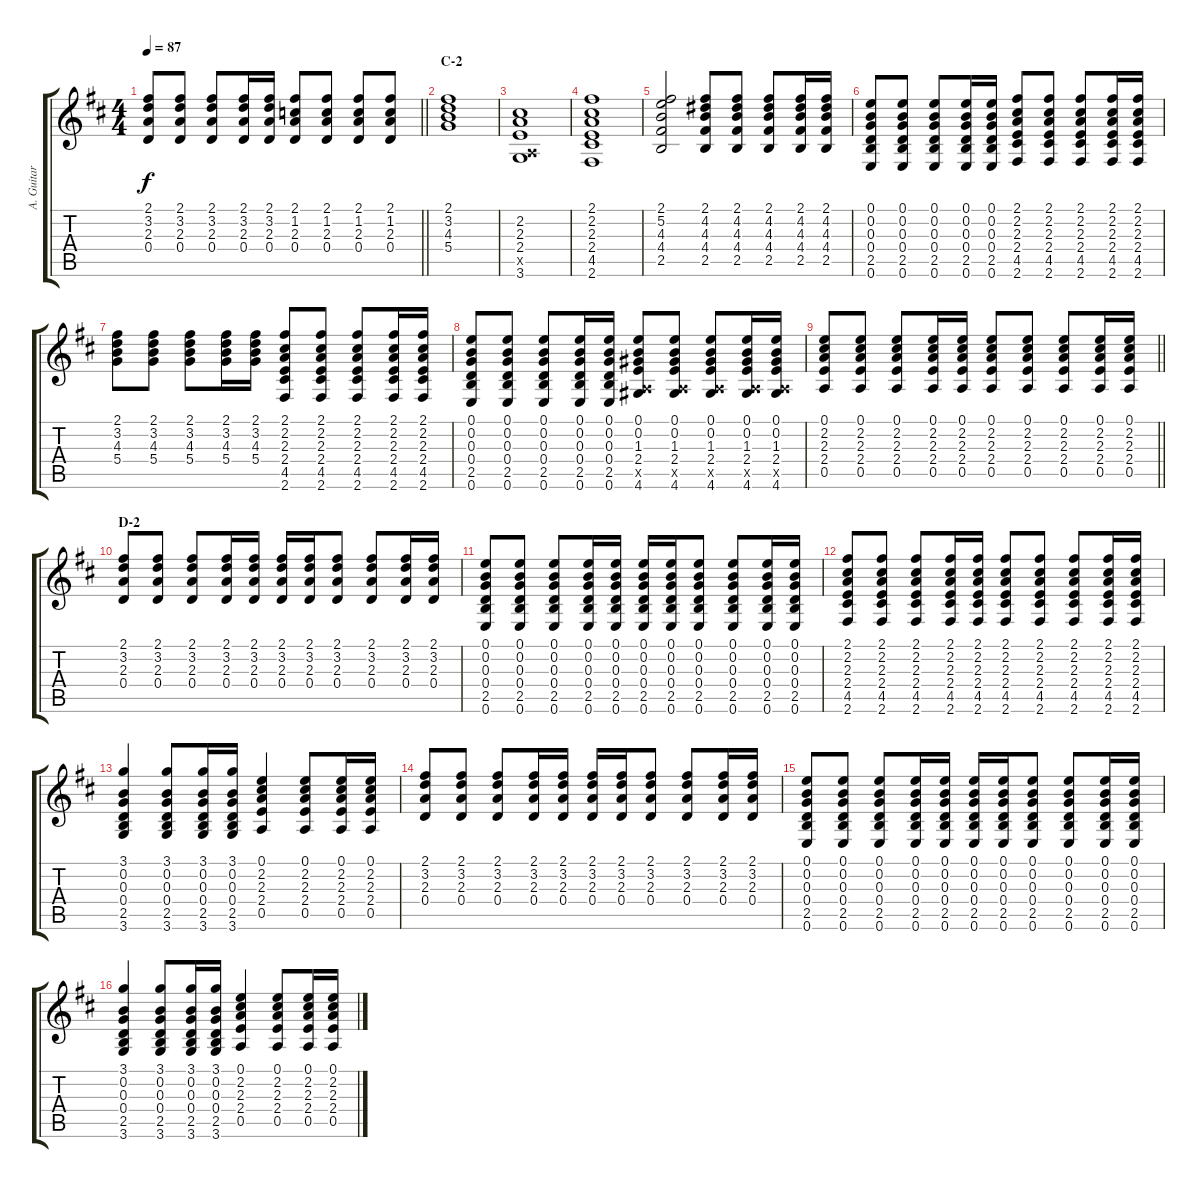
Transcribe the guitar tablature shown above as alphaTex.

\track ("A. Guitar I" "A. Guitar ") {instrument acousticguitarsteel}
\staff {score tabs}
\tuning (E4 B3 G3 D3 A2 E2) {hide}
\ts (4 4)
\tempo 87
\clef g2
\barLineRight lightlight
\ks d
(2.1 3.2 2.3 0.4).8{dy f} (2.1 3.2 2.3 0.4).8 (2.1 3.2 2.3 0.4).8 (2.1 3.2 2.3 0.4).16 (2.1 3.2 2.3 0.4).16 (2.1 1.2 2.3 0.4).8 (2.1 1.2 2.3 0.4).8 (2.1 1.2 2.3 0.4).8 (2.1 1.2 2.3 0.4).8 |
\section ("" "C-2")
(2.1 3.2 4.3 5.4).1 |
(2.2 2.3 2.4 0.5{x} 3.6).1 |
(2.1 2.2 2.3 2.4 4.5 2.6).1 |
(2.1 5.2 4.3 4.4 2.5).2 (2.1 4.2 4.3 4.4 2.5).8 (2.1 4.2 4.3 4.4 2.5).8 (2.1 4.2 4.3 4.4 2.5).8 (2.1 4.2 4.3 4.4 2.5).16 (2.1 4.2 4.3 4.4 2.5).16 |
(0.1 0.2 0.3 0.4 2.5 0.6).8 (0.1 0.2 0.3 0.4 2.5 0.6).8 (0.1 0.2 0.3 0.4 2.5 0.6).8 (0.1 0.2 0.3 0.4 2.5 0.6).16 (0.1 0.2 0.3 0.4 2.5 0.6).16 (2.1 2.2 2.3 2.4 4.5 2.6).8 (2.1 2.2 2.3 2.4 4.5 2.6).8 (2.1 2.2 2.3 2.4 4.5 2.6).8 (2.1 2.2 2.3 2.4 4.5 2.6).16 (2.1 2.2 2.3 2.4 4.5 2.6).16 |
(2.1 3.2 4.3 5.4).8 (2.1 3.2 4.3 5.4).8 (2.1 3.2 4.3 5.4).8 (2.1 3.2 4.3 5.4).16 (2.1 3.2 4.3 5.4).16 (2.1 2.2 2.3 2.4 4.5 2.6).8 (2.1 2.2 2.3 2.4 4.5 2.6).8 (2.1 2.2 2.3 2.4 4.5 2.6).8 (2.1 2.2 2.3 2.4 4.5 2.6).16 (2.1 2.2 2.3 2.4 4.5 2.6).16 |
(0.1 0.2 0.3 0.4 2.5 0.6).8 (0.1 0.2 0.3 0.4 2.5 0.6).8 (0.1 0.2 0.3 0.4 2.5 0.6).8 (0.1 0.2 0.3 0.4 2.5 0.6).16 (0.1 0.2 0.3 0.4 2.5 0.6).16 (0.1 0.2 1.3 2.4 0.5{x} 4.6).8 (0.1 0.2 1.3 2.4 0.5{x} 4.6).8 (0.1 0.2 1.3 2.4 0.5{x} 4.6).8 (0.1 0.2 1.3 2.4 0.5{x} 4.6).16 (0.1 0.2 1.3 2.4 0.5{x} 4.6).16 |
\barLineRight lightlight
(0.1 2.2 2.3 2.4 0.5).8 (0.1 2.2 2.3 2.4 0.5).8 (0.1 2.2 2.3 2.4 0.5).8 (0.1 2.2 2.3 2.4 0.5).16 (0.1 2.2 2.3 2.4 0.5).16 (0.1 2.2 2.3 2.4 0.5).8 (0.1 2.2 2.3 2.4 0.5).8 (0.1 2.2 2.3 2.4 0.5).8 (0.1 2.2 2.3 2.4 0.5).16 (0.1 2.2 2.3 2.4 0.5).16 |
\section ("" "D-2")
(2.1 3.2 2.3 0.4).8 (2.1 3.2 2.3 0.4).8 (2.1 3.2 2.3 0.4).8 (2.1 3.2 2.3 0.4).16 (2.1 3.2 2.3 0.4).16 (2.1 3.2 2.3 0.4).16 (2.1 3.2 2.3 0.4).16 (2.1 3.2 2.3 0.4).8 (2.1 3.2 2.3 0.4).8 (2.1 3.2 2.3 0.4).16 (2.1 3.2 2.3 0.4).16 |
(0.1 0.2 0.3 0.4 2.5 0.6).8 (0.1 0.2 0.3 0.4 2.5 0.6).8 (0.1 0.2 0.3 0.4 2.5 0.6).8 (0.1 0.2 0.3 0.4 2.5 0.6).16 (0.1 0.2 0.3 0.4 2.5 0.6).16 (0.1 0.2 0.3 0.4 2.5 0.6).16 (0.1 0.2 0.3 0.4 2.5 0.6).16 (0.1 0.2 0.3 0.4 2.5 0.6).8 (0.1 0.2 0.3 0.4 2.5 0.6).8 (0.1 0.2 0.3 0.4 2.5 0.6).16 (0.1 0.2 0.3 0.4 2.5 0.6).16 |
(2.1 2.2 2.3 2.4 4.5 2.6).8 (2.1 2.2 2.3 2.4 4.5 2.6).8 (2.1 2.2 2.3 2.4 4.5 2.6).8 (2.1 2.2 2.3 2.4 4.5 2.6).16 (2.1 2.2 2.3 2.4 4.5 2.6).16 (2.1 2.2 2.3 2.4 4.5 2.6).8 (2.1 2.2 2.3 2.4 4.5 2.6).8 (2.1 2.2 2.3 2.4 4.5 2.6).8 (2.1 2.2 2.3 2.4 4.5 2.6).16 (2.1 2.2 2.3 2.4 4.5 2.6).16 |
(3.1 0.2 0.3 0.4 2.5 3.6).4 (3.1 0.2 0.3 0.4 2.5 3.6).8 (3.1 0.2 0.3 0.4 2.5 3.6).16 (3.1 0.2 0.3 0.4 2.5 3.6).16 (0.1 2.2 2.3 2.4 0.5).4 (0.1 2.2 2.3 2.4 0.5).8 (0.1 2.2 2.3 2.4 0.5).16 (0.1 2.2 2.3 2.4 0.5).16 |
(2.1 3.2 2.3 0.4).8 (2.1 3.2 2.3 0.4).8 (2.1 3.2 2.3 0.4).8 (2.1 3.2 2.3 0.4).16 (2.1 3.2 2.3 0.4).16 (2.1 3.2 2.3 0.4).16 (2.1 3.2 2.3 0.4).16 (2.1 3.2 2.3 0.4).8 (2.1 3.2 2.3 0.4).8 (2.1 3.2 2.3 0.4).16 (2.1 3.2 2.3 0.4).16 |
(0.1 0.2 0.3 0.4 2.5 0.6).8 (0.1 0.2 0.3 0.4 2.5 0.6).8 (0.1 0.2 0.3 0.4 2.5 0.6).8 (0.1 0.2 0.3 0.4 2.5 0.6).16 (0.1 0.2 0.3 0.4 2.5 0.6).16 (0.1 0.2 0.3 0.4 2.5 0.6).16 (0.1 0.2 0.3 0.4 2.5 0.6).16 (0.1 0.2 0.3 0.4 2.5 0.6).8 (0.1 0.2 0.3 0.4 2.5 0.6).8 (0.1 0.2 0.3 0.4 2.5 0.6).16 (0.1 0.2 0.3 0.4 2.5 0.6).16 |
(3.1 0.2 0.3 0.4 2.5 3.6).4 (3.1 0.2 0.3 0.4 2.5 3.6).8 (3.1 0.2 0.3 0.4 2.5 3.6).16 (3.1 0.2 0.3 0.4 2.5 3.6).16 (0.1 2.2 2.3 2.4 0.5).4 (0.1 2.2 2.3 2.4 0.5).8 (0.1 2.2 2.3 2.4 0.5).16 (0.1 2.2 2.3 2.4 0.5).16
